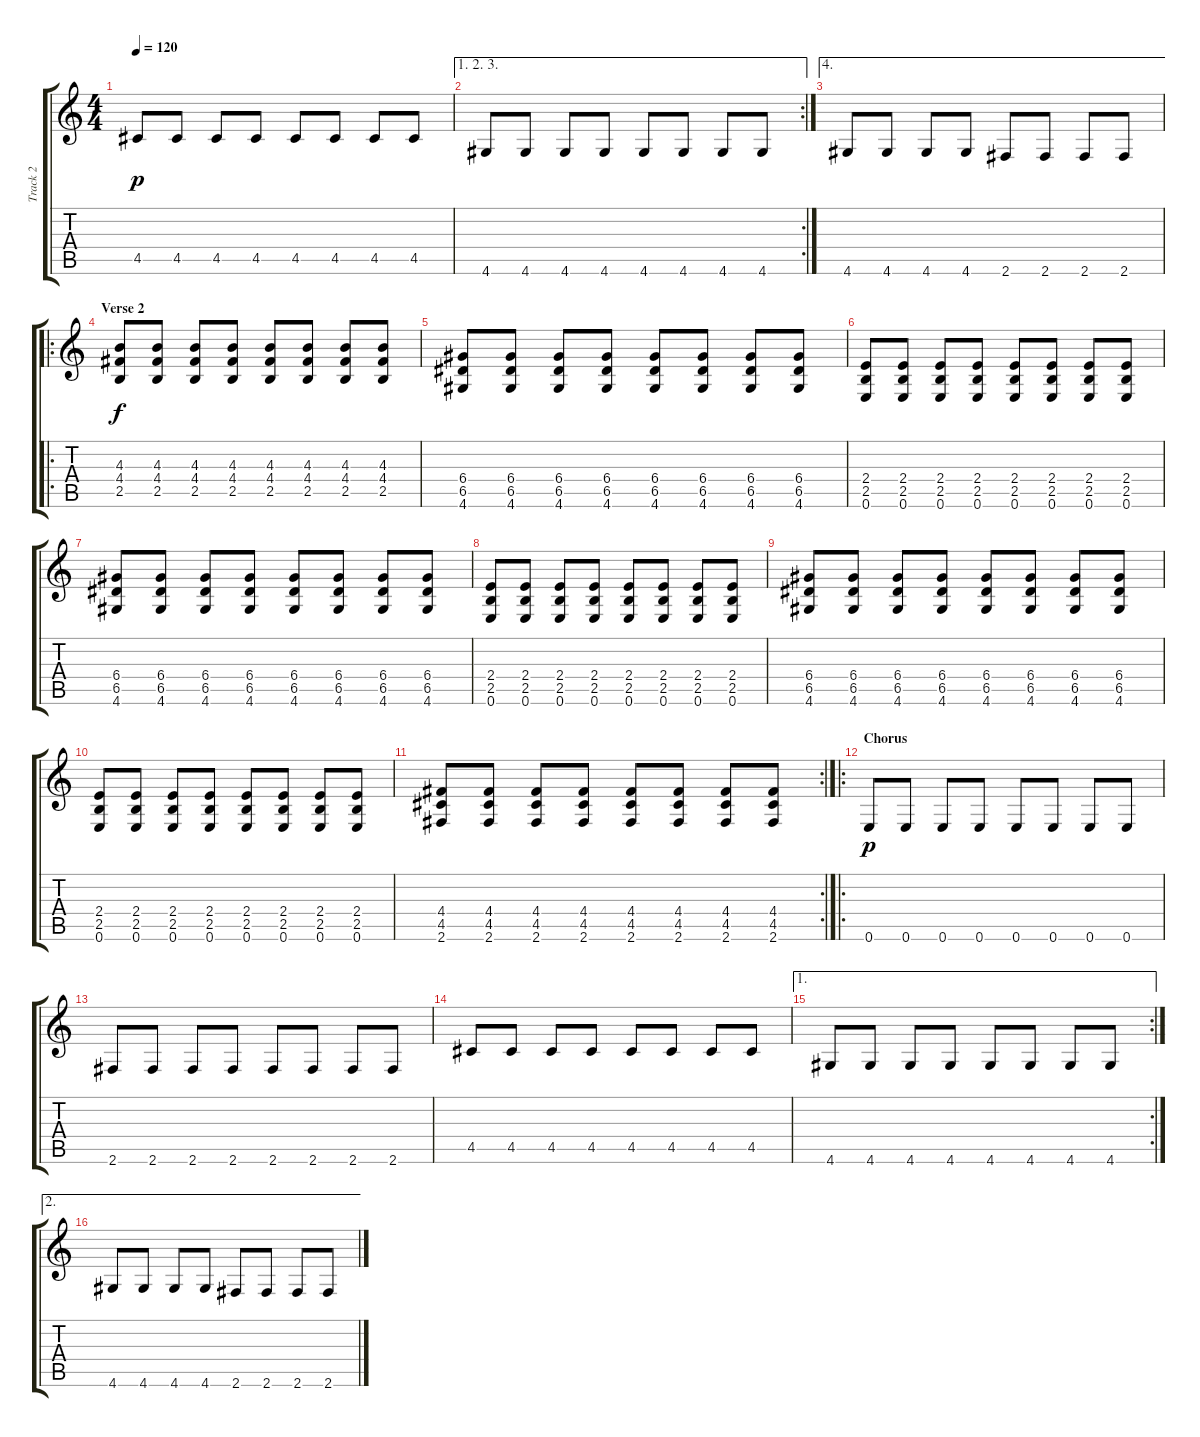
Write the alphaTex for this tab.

\track ("Track 2" "Track 2") {instrument overdrivenguitar}
\staff {score tabs}
\tuning (E4 B3 G3 D3 A2 E2) {hide}
\ts (4 4)
\tempo 120
\clef g2
\ks c
4.5.8{dy p} 4.5.8 4.5.8 4.5.8 4.5.8 4.5.8 4.5.8 4.5.8 |
\ae (1 2 3)
\rc 2
4.6.8 4.6.8 4.6.8 4.6.8 4.6.8 4.6.8 4.6.8 4.6.8 |
\ae 4
4.6.8 4.6.8 4.6.8 4.6.8 2.6.8 2.6.8 2.6.8 2.6.8 |
\ro
\section ("" "Verse 2")
(4.3 4.4 2.5).8{dy f} (4.3 4.4 2.5).8 (4.3 4.4 2.5).8 (4.3 4.4 2.5).8 (4.3 4.4 2.5).8 (4.3 4.4 2.5).8 (4.3 4.4 2.5).8 (4.3 4.4 2.5).8 |
(6.4 6.5 4.6).8 (6.4 6.5 4.6).8 (6.4 6.5 4.6).8 (6.4 6.5 4.6).8 (6.4 6.5 4.6).8 (6.4 6.5 4.6).8 (6.4 6.5 4.6).8 (6.4 6.5 4.6).8 |
(2.4 2.5 0.6).8 (2.4 2.5 0.6).8 (2.4 2.5 0.6).8 (2.4 2.5 0.6).8 (2.4 2.5 0.6).8 (2.4 2.5 0.6).8 (2.4 2.5 0.6).8 (2.4 2.5 0.6).8 |
(6.4 6.5 4.6).8 (6.4 6.5 4.6).8 (6.4 6.5 4.6).8 (6.4 6.5 4.6).8 (6.4 6.5 4.6).8 (6.4 6.5 4.6).8 (6.4 6.5 4.6).8 (6.4 6.5 4.6).8 |
(2.4 2.5 0.6).8 (2.4 2.5 0.6).8 (2.4 2.5 0.6).8 (2.4 2.5 0.6).8 (2.4 2.5 0.6).8 (2.4 2.5 0.6).8 (2.4 2.5 0.6).8 (2.4 2.5 0.6).8 |
(6.4 6.5 4.6).8 (6.4 6.5 4.6).8 (6.4 6.5 4.6).8 (6.4 6.5 4.6).8 (6.4 6.5 4.6).8 (6.4 6.5 4.6).8 (6.4 6.5 4.6).8 (6.4 6.5 4.6).8 |
(2.4 2.5 0.6).8 (2.4 2.5 0.6).8 (2.4 2.5 0.6).8 (2.4 2.5 0.6).8 (2.4 2.5 0.6).8 (2.4 2.5 0.6).8 (2.4 2.5 0.6).8 (2.4 2.5 0.6).8 |
\rc 2
(4.4 4.5 2.6).8 (4.4 4.5 2.6).8 (4.4 4.5 2.6).8 (4.4 4.5 2.6).8 (4.4 4.5 2.6).8 (4.4 4.5 2.6).8 (4.4 4.5 2.6).8 (4.4 4.5 2.6).8 |
\ro
\section ("" "Chorus")
0.6.8{dy p} 0.6.8 0.6.8 0.6.8 0.6.8 0.6.8 0.6.8 0.6.8 |
2.6.8 2.6.8 2.6.8 2.6.8 2.6.8 2.6.8 2.6.8 2.6.8 |
4.5.8 4.5.8 4.5.8 4.5.8 4.5.8 4.5.8 4.5.8 4.5.8 |
\ae 1
\rc 2
4.6.8 4.6.8 4.6.8 4.6.8 4.6.8 4.6.8 4.6.8 4.6.8 |
\ae 2
4.6.8 4.6.8 4.6.8 4.6.8 2.6.8 2.6.8 2.6.8 2.6.8
